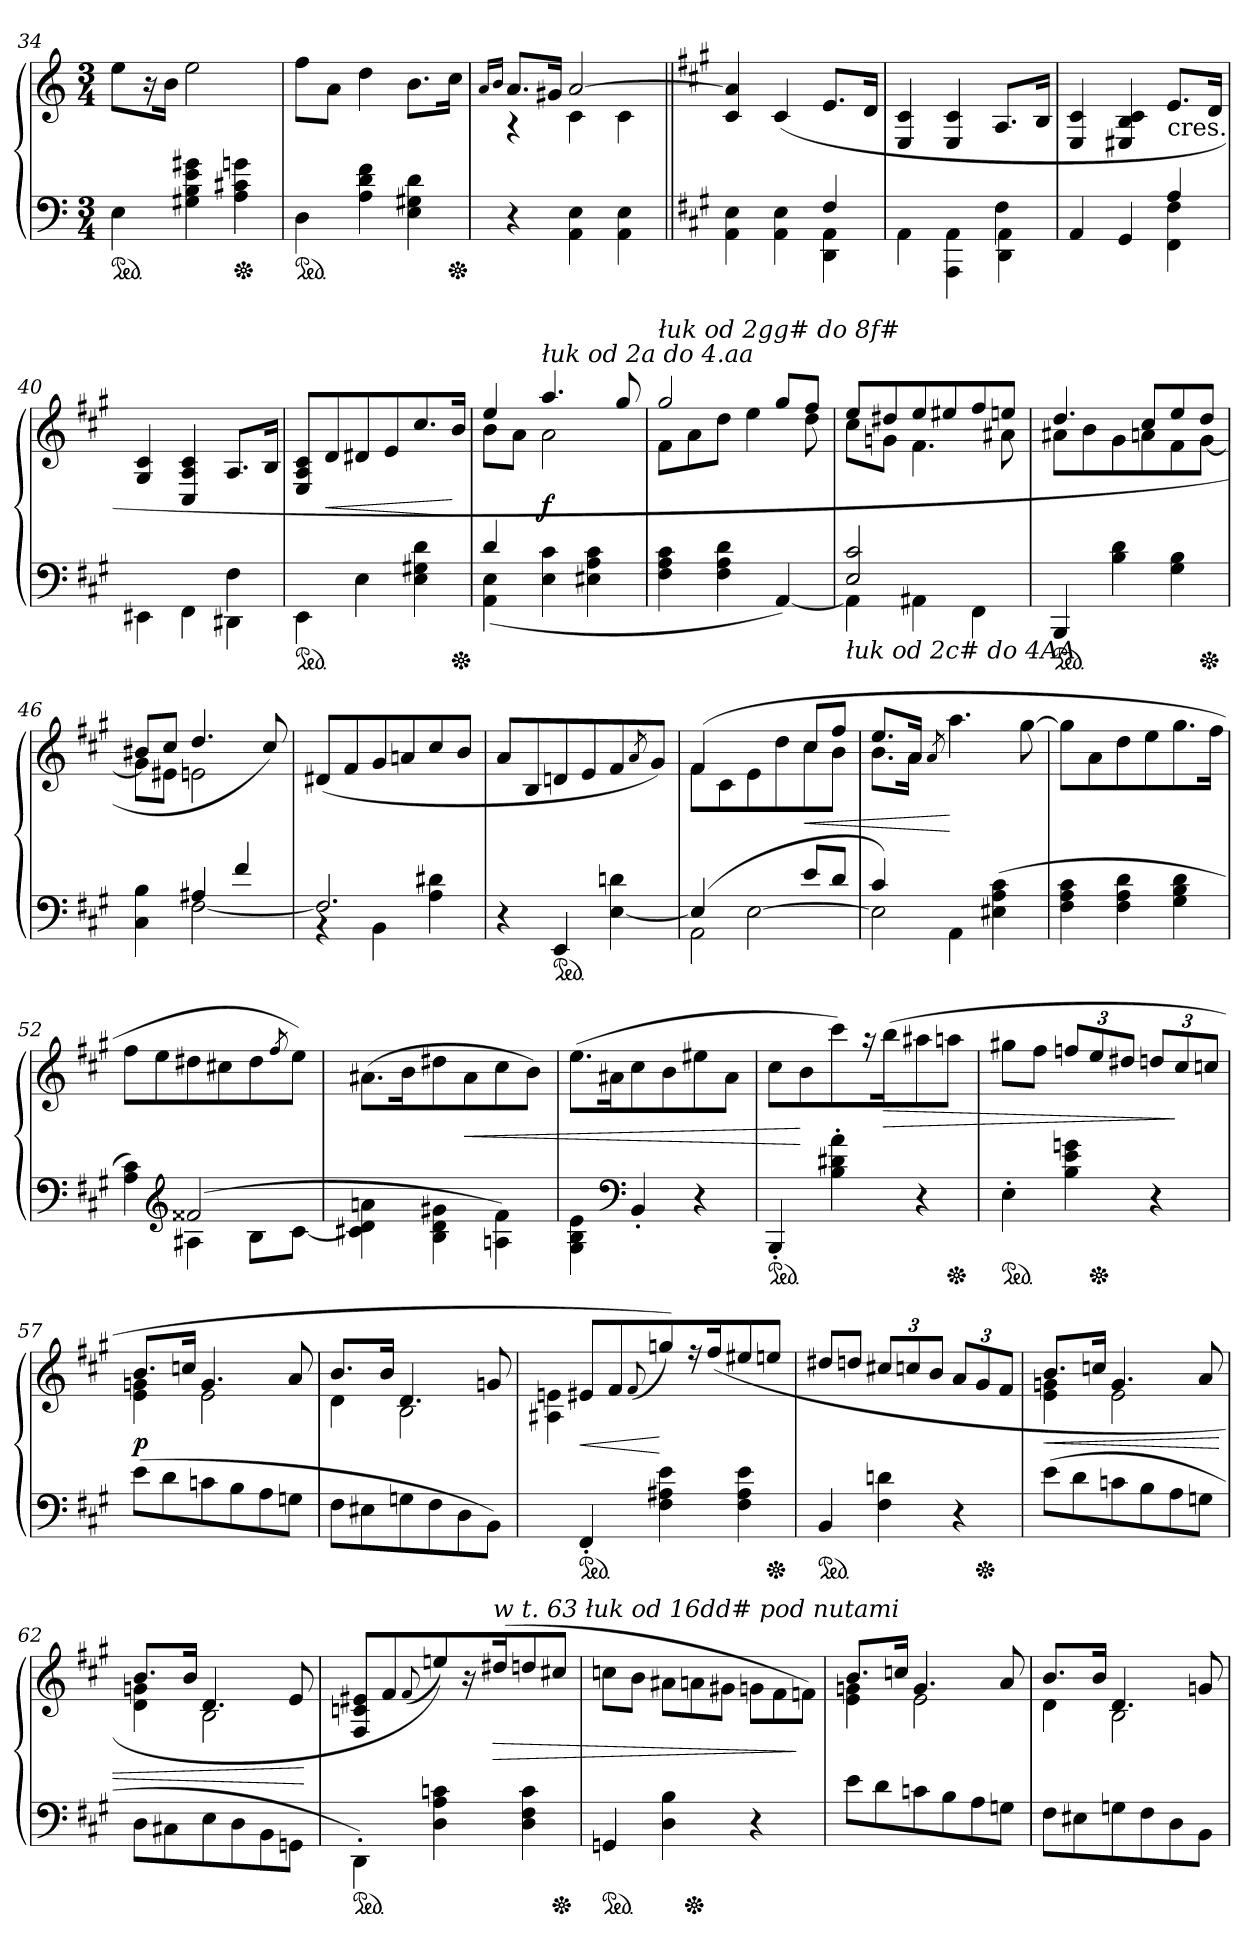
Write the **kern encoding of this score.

**kern	**kern	**dynam
*part1	*part1	*part1
*staff2	*staff1	*staff1/2
*clefF4	*clefG2	*
*k[]	*k[]	*
*M3/4	*M3/4	*
*ped	*	*
=34	=34	=34
4E	8eeL	.
.	16r	.
.	16bJk	.
4G#X 4B 4e 4g#X	2ee	.
*Xped	*	*
4A 4c#X 4gn	.	.
=35	=35	=35
*ped	*	*
4D	8ffL	.
.	8aJ	.
4A 4d 4f	4dd	.
4E 4G#X 4d	8.bL	.
*Xped	*	*
.	16ccJk	.
=36	=36	=36
.	16qqa/LL	.
.	16qqb/JJ	.
*	*^	*
4r	8.aL	4r	.
.	16g#XJk	.	.
4AA\ 4E\	[2a	4c	.
4AA\ 4E\	.	4c	.
*	*v	*v	*
=37||	=37||	=37||
*k[f#c#g#]	*k[f#c#g#]	*
*^	*^	*
!	!	!LO:TX:b:t=sotto voce.	!	!
*	*	*v	*v	*
2rcyy	4AA\ 4E\	4c# 4a]	.
.	4AA\ 4E\	(>4c#	.
4F#	4DD 4AA	8.eL	.
.	.	16dJk	.
=38	=38	=38	=38
2ryy	4AA\	4E/ 4c#/	.
.	4AAA\ 4AA\	4E/ 4c#/	.
4F#\	4DD\ 4AA\	8.A/L	.
.	.	16B/Jk	.
=39	=39	=39	=39
2ryy	4AA	4E/ 4c#/	.
.	4GG#	4E#X/ 4B/ 4c#/	.
!	!	!LO:TX:b:t=cres.	!
4A	4FF# 4F#	8.eL	.
.	.	16dJk	.
=40	=40	=40	=40
2ryy	4EE#X\	4G#/ 4c#/	.
.	4FF#\	4C#/ 4A/ 4c#/	.
4F#\	4DD#X\	8.A/L	.
.	.	16B/Jk	.
*v	*v	*	*
=41	=41	=41
*ped	*	*
4EE\	8E/ 8A/ 8c#/L	.
.	8d	<
4E	8d#X	.
.	8e	.
4E 4G#X 4d	8.cc#	.
*Xped	*	*
.	16bJk	[
=42	=42	=42
*^	*^	*
4d	(>4AA 4E	4ee	8bL	.
.	.	.	8aJ	.
!	!	!LO:TX:a:i:t=łuk od 2a do 4.aa	!	!
2ryy	4E 4c#	4.aa	2a	f
.	4E#X 4A 4c#	.	.	.
.	.	8gg#	.	.
*v	*v	*	*	*
=43	=43	=43	=43
!	!LO:TX:a:i:t=łuk od 2gg# do 8f#	!	!
4F# 4A 4c#	2gg#	8f#L	.
.	.	8a	.
4F# 4A 4d	.	8ddJ	.
.	.	4ee	.
[4AA)	8gg#L	.	.
.	8ff#J	8dd	.
=44	=44	=44	=44
*^	*	*	*
!LO:TX:b:i:t=łuk od 2c# do 4AA	!	!	!	!
2E 2c#	4AA]	8eeL	8cc#L	.
.	.	8dd#X	8gnJ	.
.	4AA#X	8ee	4.f#	.
.	.	8ee#X	.	.
4ryy	4FF#\	8ff#	.	.
.	.	8eenJ	8a#X	.
*v	*v	*	*	*
=45	=45	=45	=45
*ped	*	*	*
4BBB	4.dd	8a#XL	.
.	.	8b	.
4B 4d	.	8g#	.
.	8cc#L	8an	.
4G# 4B	8ee	8f#	.
*Xped	*	*	*
.	8ddJ	[8g#J	.
=46	=46	=46	=46
*^	*	*	*
4ryy	4C# 4B	8b#XL	8g#L]	.
.	.	8cc#J	8e#XJ	.
4A#X	[2F#	4.dd	2en	.
4f#	.	.	.	.
.	.	8cc#)	.	.
*	*	*v	*v	*
=47	=47	=47	=47
2.F#]	4rBB	(>8d#XL	.
.	.	8f#	.
.	4BB	8g#	.
.	.	8an	.
.	4A 4d#X	8cc#	.
.	.	8bJ	.
*v	*v	*	*
=48	=48	=48
4r	8aL	.
.	8B	.
*ped	*	*
4EE	8dn	.
.	8e	.
[4E 4dn	8f#	.
.	8qa/	.
.	8g#J)	.
=49	=49	=49
*^	*^	*
(>4E]	2AA	(>4f#	8f#L	.
.	.	.	8c#	.
[2E\	.	4ryy	8e	.
.	.	.	8dd	.
.	8e/L	8cc#L	8cc#	<
.	8dJ	8ff#J	8bJ	.
=50	=50	=50	=50	=50
4c#/)	2E\]	8.eeL	8.bL	.
.	.	16aJk	16aJk	.
.	.	8qa/	.	.
4AA\	.	4.aa\	2ryy	[
(>4E#X\ 4A\ 4c#\	4ryy	.	.	.
.	.	[8gg#\	.	.
*v	*v	*	*	*
*	*v	*v	*
=51	=51	=51
4F# 4A 4c#	8gg#L]	.
.	8a	.
4F# 4A 4d	8dd	.
.	8ee	.
4G# 4B 4d	8.gg#	.
.	16ff#Jk	.
=52	=52	=52
*^	*	*
4rbyy	4A 4c#)	8ff#L	.
.	.	8ee	.
*clefG2	*	*	*
(>2f##X	4A#X	8dd#X	.
.	.	8cc#X	.
.	8BL	8dd#	.
.	.	8qff#/	.
.	[8c#J	8eeJ)	.
=53	=53	=53	=53
!LO:TX:b:i:t=oznaczenie diminuendo pod dolną pięciolinią do 4An 4f#	!	!	!
*v	*v	*	*
4c#X]\ 4d\ 4an\	(>8.a#XL	.
.	16bK	.
4B\ 4d\ 4g#X\	8dd#X	.
.	8a#	<
4An\ 4f#\)	8cc#	.
.	8bJ)	.
=54	=54	=54
4G#\ 4B\ 4e\	(>8.eeL	.
.	16a#XK	.
*clefF4	*	*
4BB'<	8cc#	.
.	8b	.
4r	8ee#X	.
.	8a#J	.
=55	=55	=55
*ped	*	*
4BBB'<	8cc#L	.
.	8b	[
4B'> 4d#X'> 4a'>	8ccc#)	.
.	16r	.
.	(>16bbK	>
4r	8aa#X	.
*Xped	*	*
.	8aanJ	.
=56	=56	=56
*ped	*	*
4E'>	8gg#XL	.
.	8ff#J	.
4B\ 4e\ 4gn\	12ffn/L	.
*Xped	*	*
.	12ee/	.
.	12dd#X/J	.
4r	12ddn/L	.
.	12cc#	]
.	12ccnJ	.
=57	=57	=57
*	*^	*
(>8eL	8.bL	4e 4gn	p
8d	.	.	.
.	16ccnJk	.	.
8cn	4.g	2e	.
8B	.	.	.
8A	.	.	.
8GnJ	8a	.	.
=58	=58	=58	=58
8F#L	8.bL	4d	.
8E#X	.	.	.
.	16bJk	.	.
8Gn	4.d	2B	.
8F#	.	.	.
8D	.	.	.
8BBJ)	8gn	.	.
=59	=59	=59	=59
*ped	*	*	*
4FF#'<	8e#XL	4A#X 4en	<
.	8f#	.	.
.	(<8qqf#/	.	.
4F# 4A#X 4e	8ggn))	2ryy	[
.	16r	.	.
.	(>16ff#K	.	.
4F# 4A# 4e	8ee#X	.	.
*Xped	*	*	*
.	8eenJ	.	.
*	*v	*v	*
=60	=60	=60
*ped	*	*
4BB	8dd#X/L	.
.	8ddnJ	.
4F# 4dn	12cc#X/L	.
.	12ccn	.
.	12bJ	.
4r	12aL	.
*Xped	*	*
.	12g#	.
.	12f#J	.
=61	=61	=61
*	*^	*
(>8eL	8.bL	4e 4gn	<
8d	.	.	.
.	16ccnJk	.	.
8cn	4.g	2e	.
8B	.	.	.
8A	.	.	.
8GnJ	8a	.	.
=62	=62	=62	=62
8D\L	8.bL	4d 4gn	.
8C#X	.	.	.
.	16bJk	.	.
8E	4.d	2B	.
8D	.	.	.
8BB	.	.	.
8GGnJ	8e	.	.
*	*v	*v	*
.	.	[
=63	=63	=63
*ped	*	*
4DD'<\)	8F#/ 8cn/ 8e#X/L	.
.	8f#	.
.	(<8qqf#/	.
4D 4A 4cn	8een))	.
.	16r	.
!	!LO:TX:a:i:t=w t. 63 łuk od 16dd# pod nutami	!
.	(>16dd#XK	>
4D 4F# 4c	8ddn	.
*Xped	*	*
.	8cc#XJ	.
=64	=64	=64
*ped	*	*
4GGn	8ccnL	.
.	8bJ	.
*	*Xtuplet	*
4D 4B	12a#X\L	.
*Xped	*	*
.	12an	.
.	12g#XJ	.
4r	12gn\L	.
.	12f#	.
.	12fnJ)	]
=65	=65	=65
*	*^	*
8eL	8.bL	4e 4gn	.
8d	.	.	.
.	16ccnJk	.	.
8cn	4.g	2e	.
8B	.	.	.
8A	.	.	.
8GnJ	8a	.	.
=66	=66	=66	=66
8F#L	8.bL	4d	.
8E#X	.	.	.
.	16bJk	.	.
8Gn	4.d	2B	.
8F#	.	.	.
8D	.	.	.
8BBJ	8gn	.	.
*	*v	*v	*
=	=	=
*-	*-	*-
